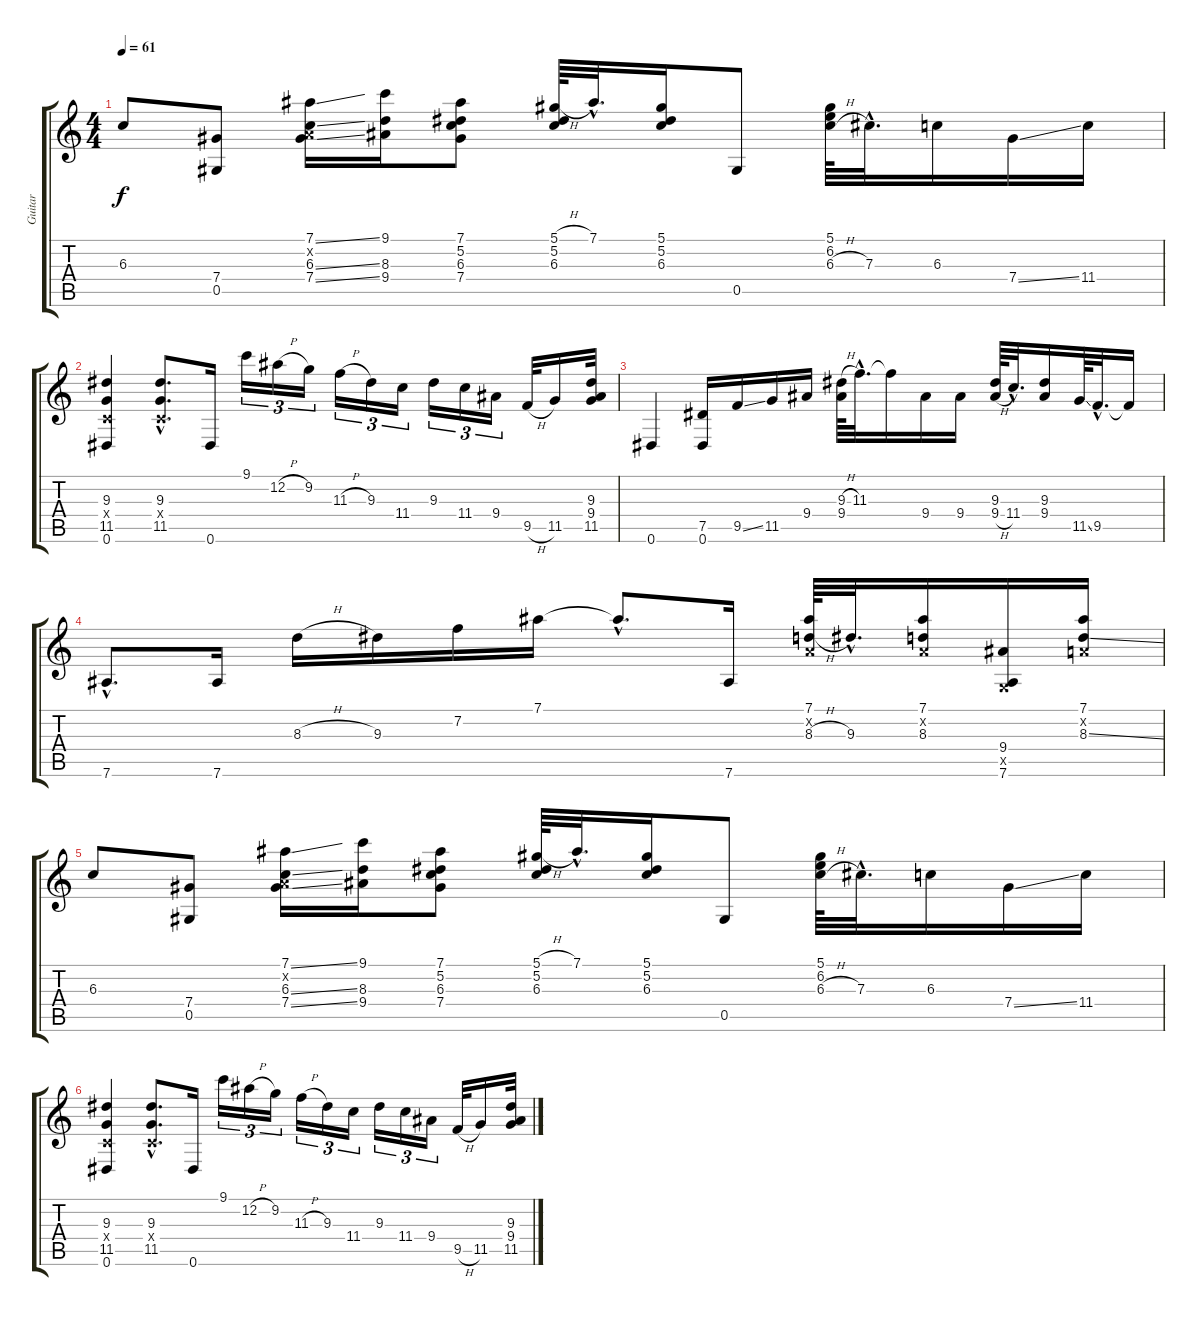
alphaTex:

\track ("Guitar" "Guitar") {instrument overdrivenguitar}
\staff {score tabs}
\tuning (Eb4 Bb3 Gb3 Db3 Ab2 Eb2) {hide}
\ts (4 4)
\tempo 61
\clef g2
\ks c
6.3.8{dy f} (7.4 0.5).8 (7.1{ss} -1.2{x} 6.3{ss} 7.4{ss}).16 (9.1 8.3 9.4).16 (7.1 5.2 6.3 7.4).8 (5.1{h} 5.2 6.3).64 7.1{hac}.32{d} (5.1 5.2 6.3).16 0.5.8 (5.1 6.2 6.3{h}).64 7.3{hac}.32{d} 6.3.16 7.4{ss}.16 11.4.16 |
(9.3 -1.4{x} 11.5 0.6).4 (9.3{hac} -1.4{hac x} 11.5{hac}).8{d} 0.6.16 9.1.16{tu (3 2)} 12.2{h}.16{tu (3 2)} 9.2.16{tu (3 2)} 11.3{h}.16{tu (3 2)} 9.3.16{tu (3 2)} 11.4.16{tu (3 2)} 9.3.16{tu (3 2)} 11.4.16{tu (3 2)} 9.4.16{tu (3 2)} 9.5{h}.32 11.5.16 (9.3 9.4 11.5).32 |
0.6.4 (7.5 0.6).16 9.5{ss}.16 11.5.16 9.4.16 (9.3{h} 9.4).64 11.3{hac}.32{d} 11.3{t}.16 9.4.16 9.4.16 (9.3 9.4{h}).64 11.4{hac}.32{d} (9.3 9.4).16 11.5{ss}.64 9.5{hac}.32{d} 9.5{t}.16 |
7.6{hac}.8{d} 7.6.16 8.3{h}.16 9.3.16 7.2.16 7.1.16 7.1{hac t}.8{d} 7.6.16 (7.1 -1.2{x} 8.3{h}).64 9.3{hac}.32{d} (7.1 -1.2{x} 8.3).16 (9.4 -1.5{x} 7.6).16 (7.1 -1.2{x} 8.3{ss}).16 |
6.3.8 (7.4 0.5).8 (7.1{ss} -1.2{x} 6.3{ss} 7.4{ss}).16 (9.1 8.3 9.4).16 (7.1 5.2 6.3 7.4).8 (5.1{h} 5.2 6.3).64 7.1{hac}.32{d} (5.1 5.2 6.3).16 0.5.8 (5.1 6.2 6.3{h}).64 7.3{hac}.32{d} 6.3.16 7.4{ss}.16 11.4.16 |
(9.3 -1.4{x} 11.5 0.6).4 (9.3{hac} -1.4{hac x} 11.5{hac}).8{d} 0.6.16 9.1.16{tu (3 2)} 12.2{h}.16{tu (3 2)} 9.2.16{tu (3 2)} 11.3{h}.16{tu (3 2)} 9.3.16{tu (3 2)} 11.4.16{tu (3 2)} 9.3.16{tu (3 2)} 11.4.16{tu (3 2)} 9.4.16{tu (3 2)} 9.5{h}.32 11.5.16 (9.3 9.4 11.5).32
